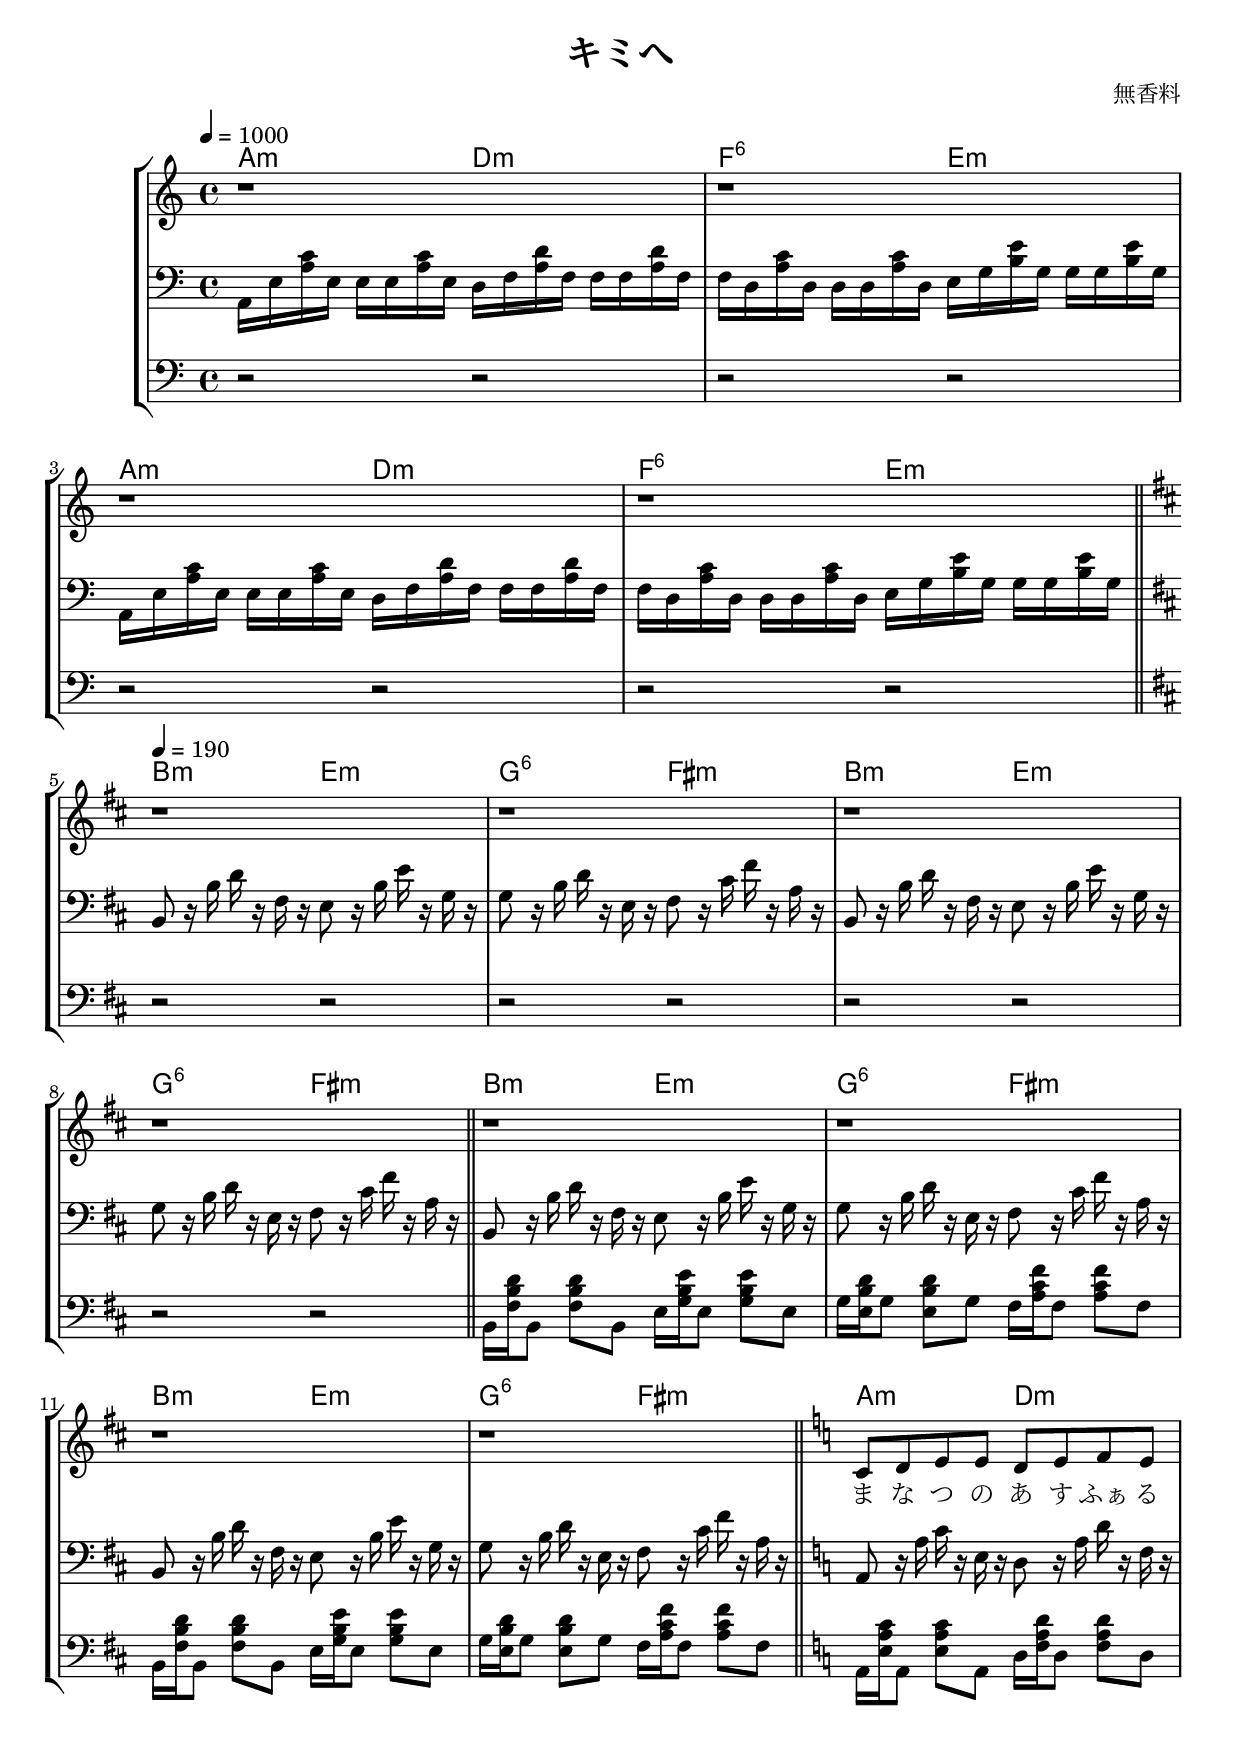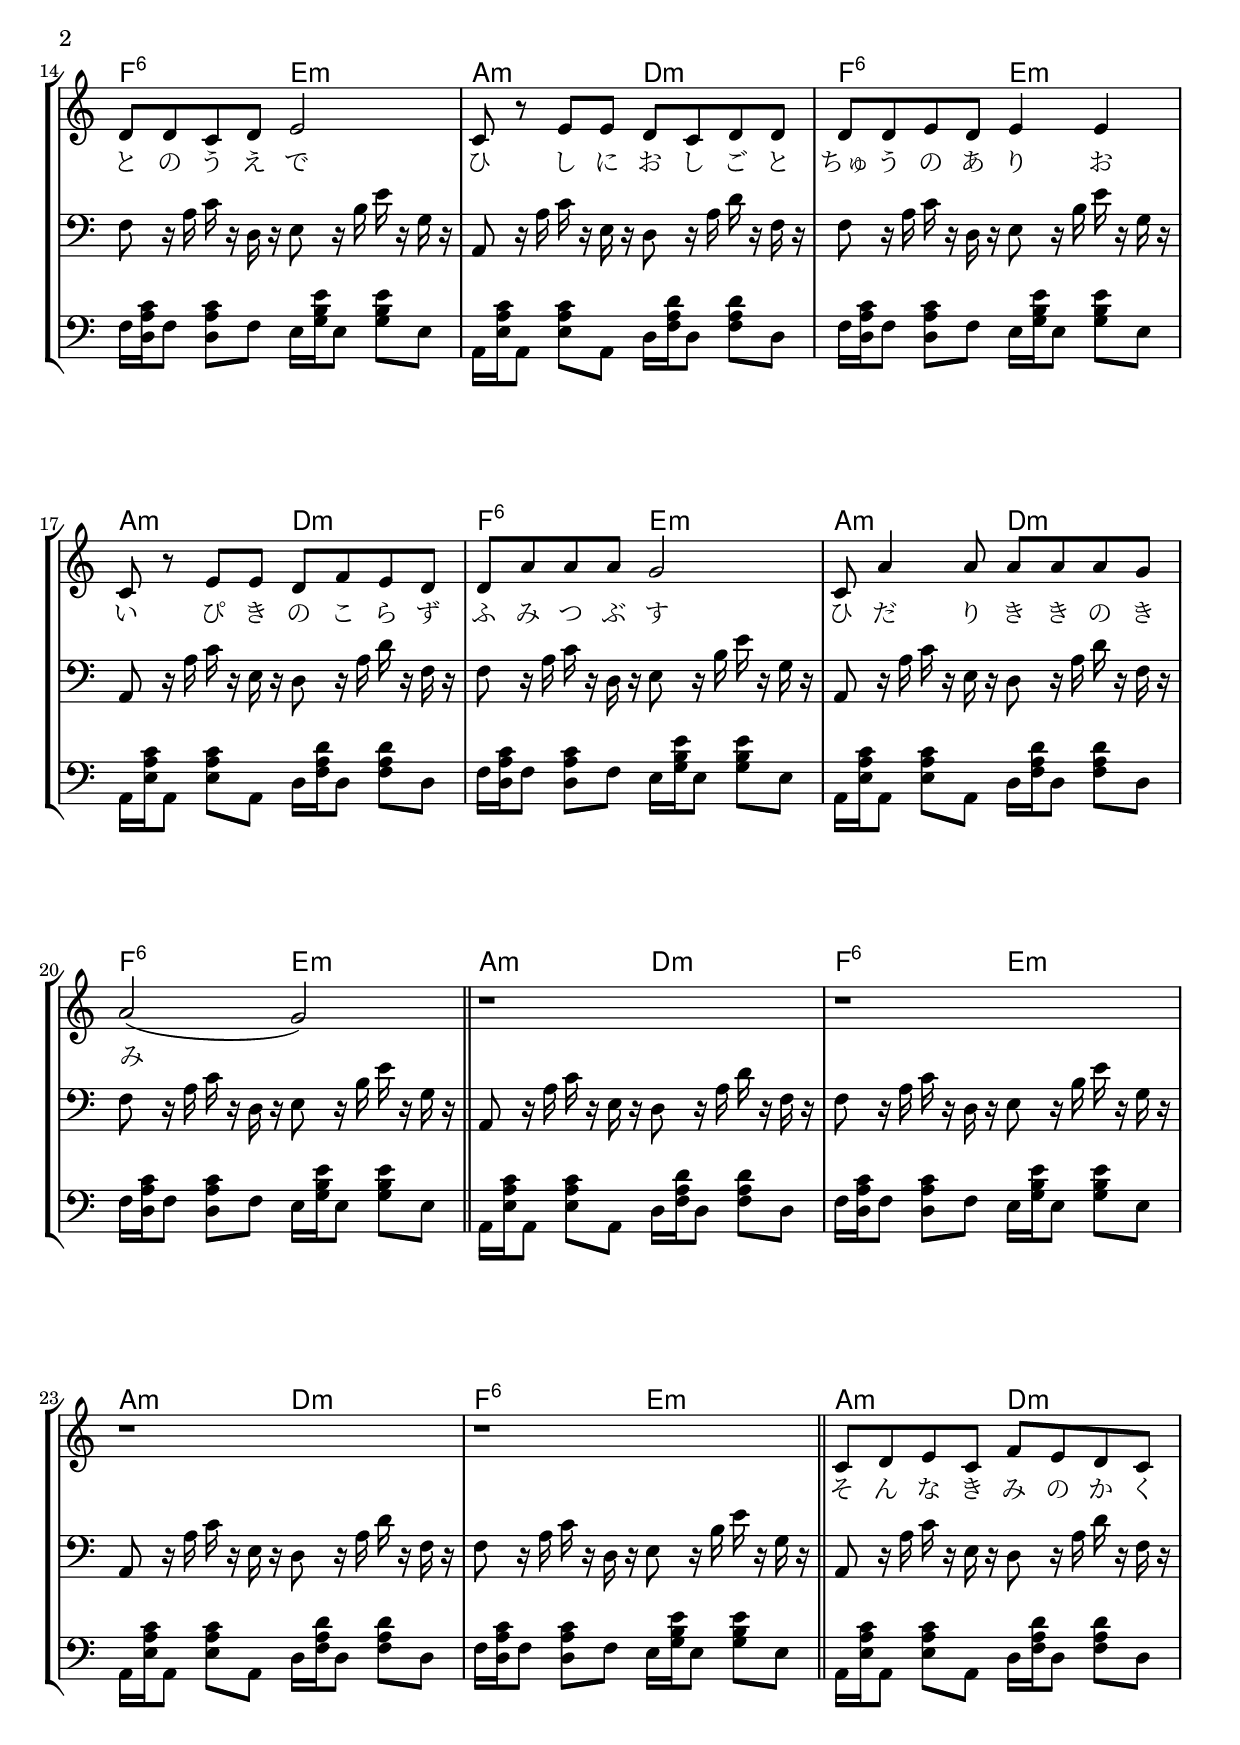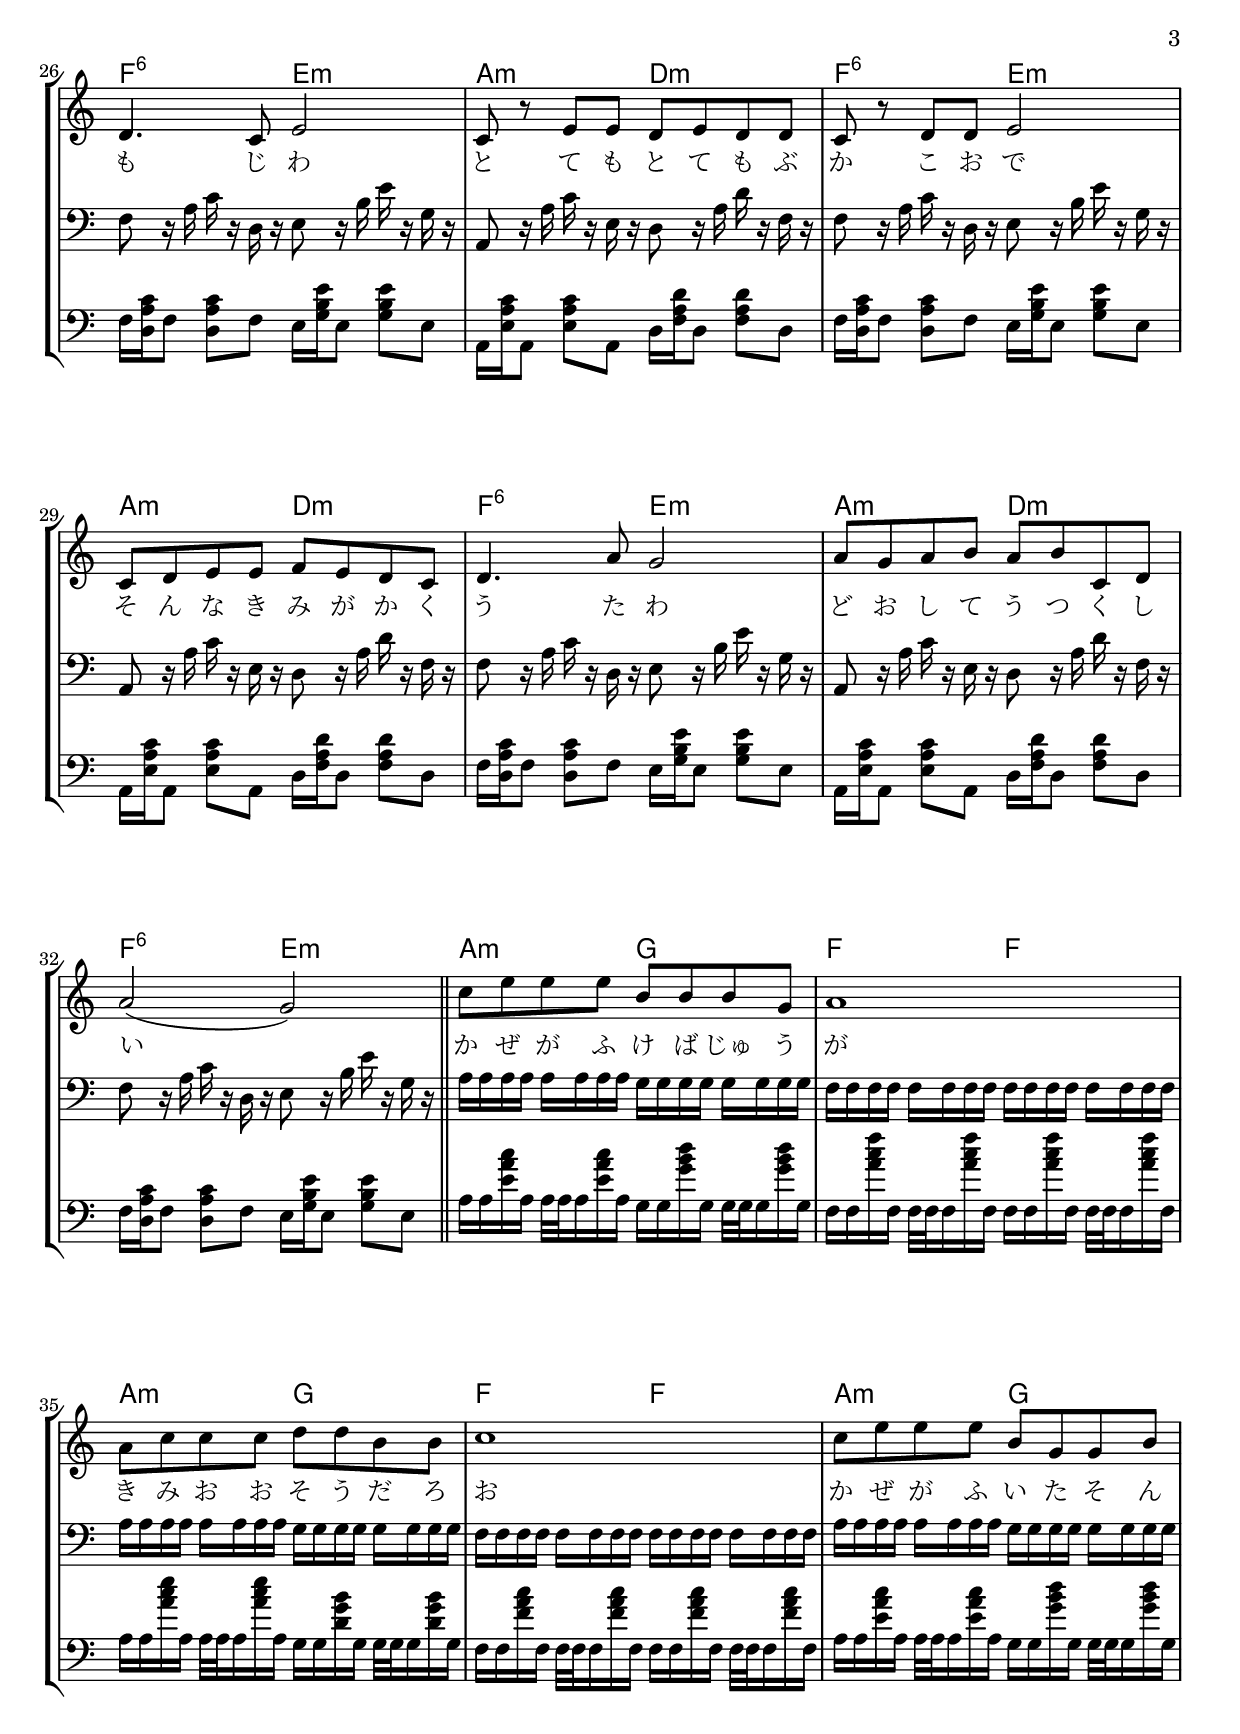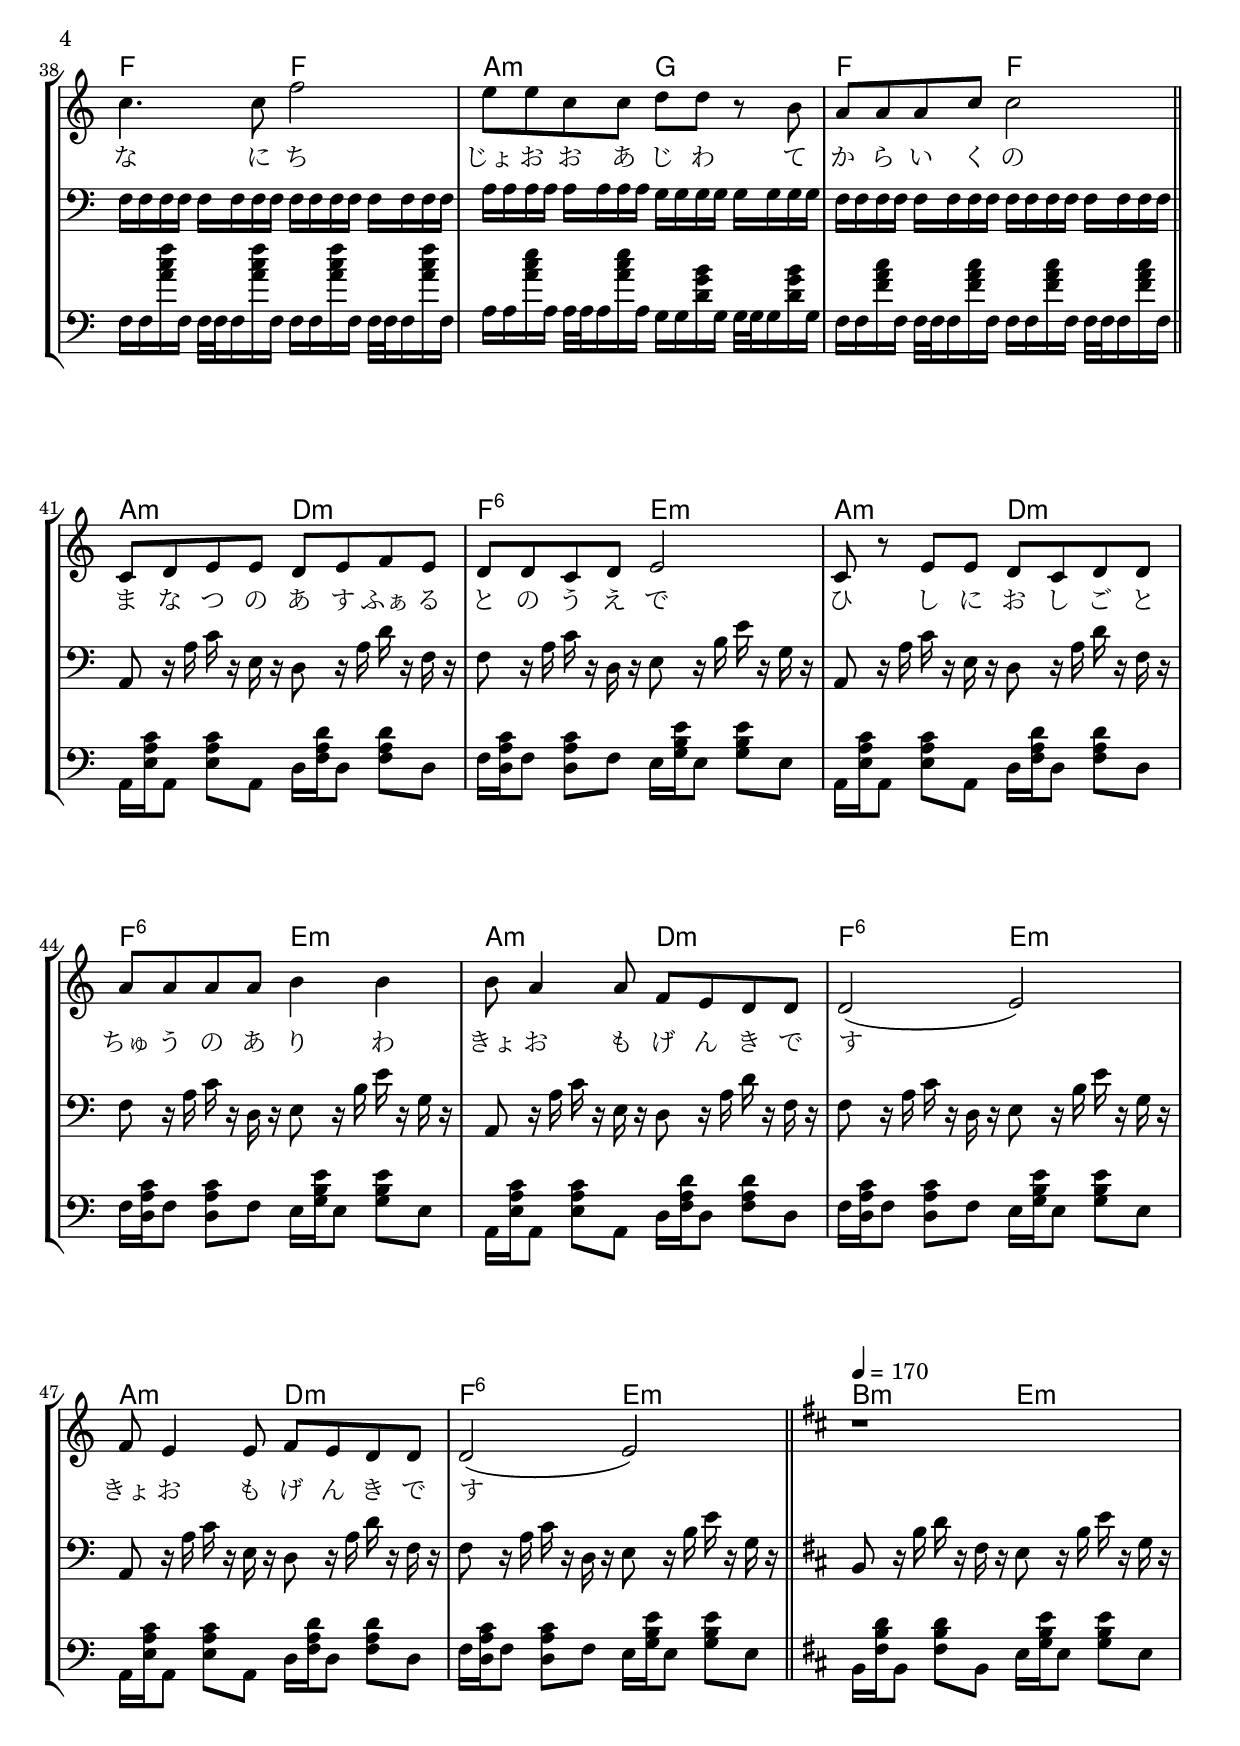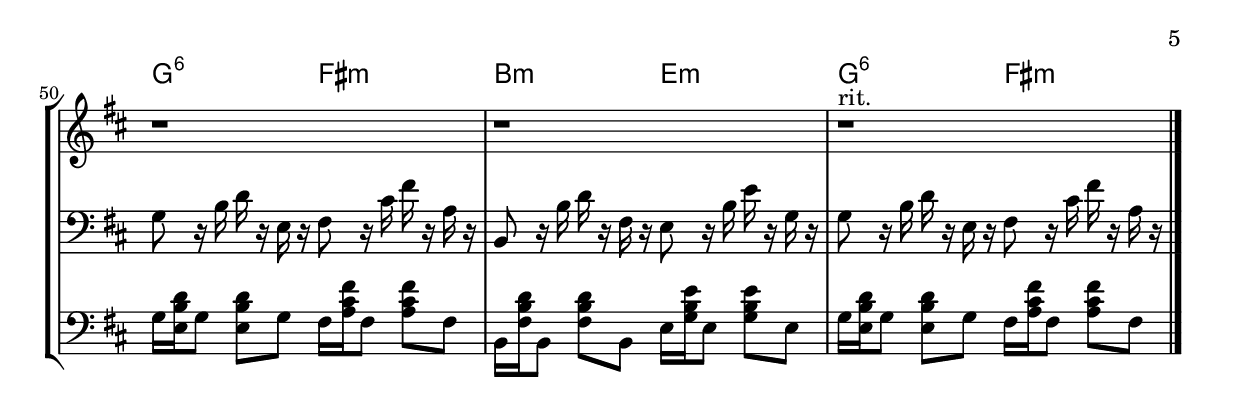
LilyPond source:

\version "2.12.1"

\header {
	title = \markup {キミへ}
	composer = \markup \center-column {無香料}
}

harmony = \chordmode {
	a2:m d:m f:6 e:m a:m d:m f:6 e:m 

	b:m e:m g:6 fis:m b:m e:m g:6 fis:m 

	b:m e:m g:6 fis:m b:m e:m g:6 fis:m 

	a:m d:m f:6 e:m a:m d:m f:6 e:m a:m d:m f:6 e:m a:m d:m f:6 e:m 

	a:m d:m f:6 e:m a:m d:m f:6 e:m 

	a:m d:m f:6 e:m a:m d:m f:6 e:m a:m d:m f:6 e:m a:m d:m f:6 e:m 

	a:m g f f a:m g f f a:m g f f a:m g f f 

	a:m d:m f:6 e:m a:m d:m f:6 e:m a:m d:m f:6 e:m a:m d:m f:6 e:m 

	b:m e:m g:6 fis:m b:m e:m g:6 fis:m 
}

melody = {
	\key c \major
	\tempo 4 = 1000
	r1 | r1 | r1 | r1   
	\key d \major
	\tempo 4 = 190
	r1 | r1 | r1 | r1   
	r1 | r1 | r1 | r1   
	\set Staff.midiInstrument = #"fss0.32"
		\key c \major
 c'8  d'8  e'8  e'8  d'8  e'8  f'8  e'8 
	d'8  d'8  c'8  d'8  e'2 
	c'8  r8  e'8  e'8  d'8  c'8  d'8  d'8 
	d'8  d'8  e'8  d'8  e'4  e'4 
	c'8  r8  e'8  e'8  d'8  f'8  e'8  d'8 
	d'8  a'8  a'8  a'8  g'2 
	c'8  a'4  a'8  a'8  a'8  a'8  g'8 
	a'2  (g'2)
	r1 | r1 | r1 | r1   
	\set Staff.midiInstrument = #"fss0.32"
	 c'8  d'8  e'8  c'8  f'8  e'8  d'8  c'8 
	d'4.  c'8  e'2 
	c'8  r8  e'8  e'8  d'8  e'8  d'8  d'8 
	c'8  r8  d'8  d'8  e'2 
	c'8  d'8  e'8  e'8  f'8  e'8  d'8  c'8 
	d'4.  a'8  g'2 
	a'8  g'8  a'8  b'8  a'8  b'8  c'8  d'8 
	a'2  (g'2)
	\set Staff.midiInstrument = #"fss0.32"
	 c''8  e''8  e''8  e''8  b'8  b'8  b'8  g'8 
	a'1 
	a'8  c''8  c''8  c''8  d''8  d''8  b'8  b'8 
	c''1 
	c''8  e''8  e''8  e''8  b'8  g'8  g'8  b'8 
	c''4.  c''8  f''2 
	e''8  e''8  c''8  c''8  d''8  d''8  r8  b'8 
	a'8  a'8  a'8  c''8  c''2
	\set Staff.midiInstrument = #"fss0.32"
	 c'8  d'8  e'8  e'8  d'8  e'8  f'8  e'8 
	d'8  d'8  c'8  d'8  e'2 
	c'8  r8  e'8  e'8  d'8  c'8  d'8  d'8 
	a'8  a'8  a'8  a'8  b'4  b'4 
	b'8  a'4  a'8  f'8  e'8  d'8  d'8 
	d'2  (e'2) 
	f'8  e'4  e'8  f'8  e'8  d'8  d'8 
	d'2  (e'2)
	\key d \major
	\tempo 4 = 170
	r1 | r1 | r1 | r1^"rit." \bar "|."
}

words = \lyricmode {
	
	
	
	ま  な  つ  の  あ  す  ふぁ  る  と  の  う  え  で  ひ  し  に  お  し  ご  と  ちゅ  う  の  あ  り  お  い  ぴ  き  の  こ  ら  ず  ふ  み  つ  ぶ  す  ひ  だ  り  き  き  の  き  み  
	
	そ  ん  な  き  み  の  か  く  も  じ  わ  と  て  も  と  て  も  ぶ  か  こ  お  で  そ  ん  な  き  み  が  か  く  う  た  わ  ど  お  し  て  う  つ  く  し  い  
	か  ぜ  が  ふ  け  ば  じゅ  う  が  き  み  お  お  そ  う  だ  ろ  お  か  ぜ  が  ふ  い  た  そ  ん  な  に  ち  じょ  お  お  あ  じ  わ  て  か  ら  い  く  の  
	ま  な  つ  の  あ  す  ふぁ  る  と  の  う  え  で  ひ  し  に  お  し  ご  と  ちゅ  う  の  あ  り  わ  きょ  お  も  げ  ん  き  で  す  きょ  お  も  げ  ん  き  で  す  
	
}

tempochange = {
	\tempo 4 = 1000
	r1 | r1 | r1 | r1 \bar "||"
	\tempo 4 = 190
	r1 | r1 | r1 | r1 \bar "||"
	\tempo 4 = 190
	r1 | r1 | r1 | r1 \bar "||"
	\tempo 4 = 190
	r1 | r1 | r1 | r1 | r1 | r1 | r1 | r1 \bar "||"
	\tempo 4 = 190
	r1 | r1 | r1 | r1 \bar "||"
	\tempo 4 = 190
	r1 | r1 | r1 | r1 | r1 | r1 | r1 | r1 \bar "||"
	\tempo 4 = 190
	r1 | r1 | r1 | r1 | r1 | r1 | r1 | r1 \bar "||"
	\tempo 4 = 190
	r1 | r1 | r1 | r1 | r1 | r1 | r1 | r1 \bar "||"
	\tempo 4 = 170
	r1 | r1 | r1 | \tempo 4 = 127 r2 \tempo 4 = 113 r2 \bar "|."
}

mainacc = {
	\clef bass
	\set Staff.midiInstrument = #"Gunshot"
	\key c \major
	\tempo 4 = 1000
	a,16 e <a c'> e e e <a c'> e
	d16 f <a d'> f f f <a d'> f
	f16 d <a c'> d d d <a c'> d
	e16 g <b e'> g g g <b e'> g
	a,16 e <a c'> e e e <a c'> e
	d16 f <a d'> f f f <a d'> f
	f16 d <a c'> d d d <a c'> d
	e16 g <b e'> g g g <b e'> g
	\bar "||"

	\set Staff.midiInstrument = #"Electric Grand"
	\key d \major
	\tempo 4 = 190
	b,8r16b16d'16r16fis16r16
	e8r16b16e'16r16g16r16
	g8r16b16d'16r16e16r16
	fis8r16cis'16fis'16r16a16r16
	b,8r16b16d'16r16fis16r16
	e8r16b16e'16r16g16r16
	g8r16b16d'16r16e16r16
	fis8r16cis'16fis'16r16a16r16
	\bar "||"

	\set Staff.midiInstrument = #"Electric Grand"
	b,8r16b16d'16r16fis16r16
	e8r16b16e'16r16g16r16
	g8r16b16d'16r16e16r16
	fis8r16cis'16fis'16r16a16r16
	b,8r16b16d'16r16fis16r16
	e8r16b16e'16r16g16r16
	g8r16b16d'16r16e16r16
	fis8r16cis'16fis'16r16a16r16
	\bar "||"

	\set Staff.midiInstrument = #"Electric Grand"
	\key c \major
	a,8r16a16c'16r16e16r16
	d8r16a16d'16r16f16r16
	f8r16a16c'16r16d16r16
	e8r16b16e'16r16g16r16
	a,8r16a16c'16r16e16r16
	d8r16a16d'16r16f16r16
	f8r16a16c'16r16d16r16
	e8r16b16e'16r16g16r16
	a,8r16a16c'16r16e16r16
	d8r16a16d'16r16f16r16
	f8r16a16c'16r16d16r16
	e8r16b16e'16r16g16r16
	a,8r16a16c'16r16e16r16
	d8r16a16d'16r16f16r16
	f8r16a16c'16r16d16r16
	e8r16b16e'16r16g16r16
	\bar "||"

	\set Staff.midiInstrument = #"Electric Grand"
	a,8r16a16c'16r16e16r16
	d8r16a16d'16r16f16r16
	f8r16a16c'16r16d16r16
	e8r16b16e'16r16g16r16
	a,8r16a16c'16r16e16r16
	d8r16a16d'16r16f16r16
	f8r16a16c'16r16d16r16
	e8r16b16e'16r16g16r16
	\bar "||"

	\set Staff.midiInstrument = #"Electric Grand"
	a,8r16a16c'16r16e16r16
	d8r16a16d'16r16f16r16
	f8r16a16c'16r16d16r16
	e8r16b16e'16r16g16r16
	a,8r16a16c'16r16e16r16
	d8r16a16d'16r16f16r16
	f8r16a16c'16r16d16r16
	e8r16b16e'16r16g16r16
	a,8r16a16c'16r16e16r16
	d8r16a16d'16r16f16r16
	f8r16a16c'16r16d16r16
	e8r16b16e'16r16g16r16
	a,8r16a16c'16r16e16r16
	d8r16a16d'16r16f16r16
	f8r16a16c'16r16d16r16
	e8r16b16e'16r16g16r16
	\bar "||"

	\set Staff.midiInstrument = #"Rock Organ"
	a16 a16 a16 a16 a16 a16 a16 a16
	g16 g16 g16 g16 g16 g16 g16 g16
	f16 f16 f16 f16 f16 f16 f16 f16
	f16 f16 f16 f16 f16 f16 f16 f16
	a16 a16 a16 a16 a16 a16 a16 a16
	g16 g16 g16 g16 g16 g16 g16 g16
	f16 f16 f16 f16 f16 f16 f16 f16
	f16 f16 f16 f16 f16 f16 f16 f16
	a16 a16 a16 a16 a16 a16 a16 a16
	g16 g16 g16 g16 g16 g16 g16 g16
	f16 f16 f16 f16 f16 f16 f16 f16
	f16 f16 f16 f16 f16 f16 f16 f16
	a16 a16 a16 a16 a16 a16 a16 a16
	g16 g16 g16 g16 g16 g16 g16 g16
	f16 f16 f16 f16 f16 f16 f16 f16
	f16 f16 f16 f16 f16 f16 f16 f16
	\bar "||"

	\set Staff.midiInstrument = #"Electric Grand"
	a,8r16a16c'16r16e16r16
	d8r16a16d'16r16f16r16
	f8r16a16c'16r16d16r16
	e8r16b16e'16r16g16r16
	a,8r16a16c'16r16e16r16
	d8r16a16d'16r16f16r16
	f8r16a16c'16r16d16r16
	e8r16b16e'16r16g16r16
	a,8r16a16c'16r16e16r16
	d8r16a16d'16r16f16r16
	f8r16a16c'16r16d16r16
	e8r16b16e'16r16g16r16
	a,8r16a16c'16r16e16r16
	d8r16a16d'16r16f16r16
	f8r16a16c'16r16d16r16
	e8r16b16e'16r16g16r16
	\bar "||"

	\set Staff.midiInstrument = #"Electric Grand"
	\key d \major
	\tempo 4 = 170
	b,8r16b16d'16r16fis16r16
	e8r16b16e'16r16g16r16
	g8r16b16d'16r16e16r16
	fis8r16cis'16fis'16r16a16r16
	b,8r16b16d'16r16fis16r16
	e8r16b16e'16r16g16r16
	g8r16b16d'16r16e16r16
	fis8r16cis'16fis'16r16a16r16
	\bar "|."
}

subacc = {
	\clef bass
	\set Staff.midiInstrument = #"Acoustic grand"
	\key c \major
	\tempo 4 = 1000
	r2
	r2
	r2
	r2
	r2
	r2
	r2
	r2
	\bar "||"

	\set Staff.midiInstrument = #"Acoustic grand"
	\key d \major
	\tempo 4 = 190
	r2
	r2
	r2
	r2
	r2
	r2
	r2
	r2
	\bar "||"

	\set Staff.midiInstrument = #"Overdriven Guitar"
	b,16 <fis b d'>16 b,8 <fis b d'>8 b,8
	e16 <g b e'>16 e8 <g b e'>8 e8
	g16 <e b d'>16 g8 <e b d'>8 g8
	fis16 <a cis' fis'>16 fis8 <a cis' fis'>8 fis8
	b,16 <fis b d'>16 b,8 <fis b d'>8 b,8
	e16 <g b e'>16 e8 <g b e'>8 e8
	g16 <e b d'>16 g8 <e b d'>8 g8
	fis16 <a cis' fis'>16 fis8 <a cis' fis'>8 fis8
	\bar "||"

	\set Staff.midiInstrument = #"Overdriven Guitar"
	\key c \major
	a,16 <e a c'>16 a,8 <e a c'>8 a,8
	d16 <f a d'>16 d8 <f a d'>8 d8
	f16 <d a c'>16 f8 <d a c'>8 f8
	e16 <g b e'>16 e8 <g b e'>8 e8
	a,16 <e a c'>16 a,8 <e a c'>8 a,8
	d16 <f a d'>16 d8 <f a d'>8 d8
	f16 <d a c'>16 f8 <d a c'>8 f8
	e16 <g b e'>16 e8 <g b e'>8 e8
	a,16 <e a c'>16 a,8 <e a c'>8 a,8
	d16 <f a d'>16 d8 <f a d'>8 d8
	f16 <d a c'>16 f8 <d a c'>8 f8
	e16 <g b e'>16 e8 <g b e'>8 e8
	a,16 <e a c'>16 a,8 <e a c'>8 a,8
	d16 <f a d'>16 d8 <f a d'>8 d8
	f16 <d a c'>16 f8 <d a c'>8 f8
	e16 <g b e'>16 e8 <g b e'>8 e8
	\bar "||"

	\set Staff.midiInstrument = #"Overdriven Guitar"
	a,16 <e a c'>16 a,8 <e a c'>8 a,8
	d16 <f a d'>16 d8 <f a d'>8 d8
	f16 <d a c'>16 f8 <d a c'>8 f8
	e16 <g b e'>16 e8 <g b e'>8 e8
	a,16 <e a c'>16 a,8 <e a c'>8 a,8
	d16 <f a d'>16 d8 <f a d'>8 d8
	f16 <d a c'>16 f8 <d a c'>8 f8
	e16 <g b e'>16 e8 <g b e'>8 e8
	\bar "||"

	\set Staff.midiInstrument = #"Overdriven Guitar"
	a,16 <e a c'>16 a,8 <e a c'>8 a,8
	d16 <f a d'>16 d8 <f a d'>8 d8
	f16 <d a c'>16 f8 <d a c'>8 f8
	e16 <g b e'>16 e8 <g b e'>8 e8
	a,16 <e a c'>16 a,8 <e a c'>8 a,8
	d16 <f a d'>16 d8 <f a d'>8 d8
	f16 <d a c'>16 f8 <d a c'>8 f8
	e16 <g b e'>16 e8 <g b e'>8 e8
	a,16 <e a c'>16 a,8 <e a c'>8 a,8
	d16 <f a d'>16 d8 <f a d'>8 d8
	f16 <d a c'>16 f8 <d a c'>8 f8
	e16 <g b e'>16 e8 <g b e'>8 e8
	a,16 <e a c'>16 a,8 <e a c'>8 a,8
	d16 <f a d'>16 d8 <f a d'>8 d8
	f16 <d a c'>16 f8 <d a c'>8 f8
	e16 <g b e'>16 e8 <g b e'>8 e8
	\bar "||"

	\set Staff.midiInstrument = #"Distorted Guitar"
	a16 a16 <e' a' c''>16 a16   a32 a32 a16 <e' a' c''>16 a16
	g16 g16 <g' b' d''>16 g16   g32 g32 g16 <g' b' d''>16 g16
	f16 f16 <a' c'' f''>16 f16   f32 f32 f16 <a' c'' f''>16 f16
	f16 f16 <a' c'' f''>16 f16   f32 f32 f16 <a' c'' f''>16 f16
	a16 a16 <a' c'' e''>16 a16   a32 a32 a16 <a' c'' e''>16 a16
	g16 g16 <d' g' b'>16 g16   g32 g32 g16 <d' g' b'>16 g16
	f16 f16 <f' a' c''>16 f16   f32 f32 f16 <f' a' c''>16 f16
	f16 f16 <f' a' c''>16 f16   f32 f32 f16 <f' a' c''>16 f16
	a16 a16 <e' a' c''>16 a16   a32 a32 a16 <e' a' c''>16 a16
	g16 g16 <g' b' d''>16 g16   g32 g32 g16 <g' b' d''>16 g16
	f16 f16 <a' c'' f''>16 f16   f32 f32 f16 <a' c'' f''>16 f16
	f16 f16 <a' c'' f''>16 f16   f32 f32 f16 <a' c'' f''>16 f16
	a16 a16 <a' c'' e''>16 a16   a32 a32 a16 <a' c'' e''>16 a16
	g16 g16 <d' g' b'>16 g16   g32 g32 g16 <d' g' b'>16 g16
	f16 f16 <f' a' c''>16 f16   f32 f32 f16 <f' a' c''>16 f16
	f16 f16 <f' a' c''>16 f16   f32 f32 f16 <f' a' c''>16 f16
	\bar "||"

	\set Staff.midiInstrument = #"Overdriven Guitar"
	a,16 <e a c'>16 a,8 <e a c'>8 a,8
	d16 <f a d'>16 d8 <f a d'>8 d8
	f16 <d a c'>16 f8 <d a c'>8 f8
	e16 <g b e'>16 e8 <g b e'>8 e8
	a,16 <e a c'>16 a,8 <e a c'>8 a,8
	d16 <f a d'>16 d8 <f a d'>8 d8
	f16 <d a c'>16 f8 <d a c'>8 f8
	e16 <g b e'>16 e8 <g b e'>8 e8
	a,16 <e a c'>16 a,8 <e a c'>8 a,8
	d16 <f a d'>16 d8 <f a d'>8 d8
	f16 <d a c'>16 f8 <d a c'>8 f8
	e16 <g b e'>16 e8 <g b e'>8 e8
	a,16 <e a c'>16 a,8 <e a c'>8 a,8
	d16 <f a d'>16 d8 <f a d'>8 d8
	f16 <d a c'>16 f8 <d a c'>8 f8
	e16 <g b e'>16 e8 <g b e'>8 e8
	\bar "||"

	\set Staff.midiInstrument = #"Overdriven Guitar"
	\key d \major
	\tempo 4 = 170
	b,16 <fis b d'>16 b,8 <fis b d'>8 b,8
	e16 <g b e'>16 e8 <g b e'>8 e8
	g16 <e b d'>16 g8 <e b d'>8 g8
	fis16 <a cis' fis'>16 fis8 <a cis' fis'>8 fis8
	b,16 <fis b d'>16 b,8 <fis b d'>8 b,8
	e16 <g b e'>16 e8 <g b e'>8 e8
	g16 <e b d'>16 g8 <e b d'>8 g8
	fis16 <a cis' fis'>16 fis8 <a cis' fis'>8 fis8
	\bar "|."
}

percA = {
	\drummode {
	r1 |r1 |r1 |r1 \bar "||"
	r1 |r1 |r1 |r1 \bar "||"
	r8 cymr8 cymr8 cymr8 cymr8 cymr8 cymr8 cymr8  |cymr8 cymr8 cymr8 cymr8 cymr8 cymr8 cymr8 cymr8  |cymr8 cymr8 cymr8 cymr8 cymr8 cymr8 cymr8 cymr8  |cymr8 cymr8 cymr4 cymr8 cymr4.  \bar "||"
	r8 cymr8 cymr8 cymr8 cymr8 cymr8 cymr8 cymr8  |cymr8 cymr8 cymr8 cymr8 cymr8 cymr8 cymr8 cymr8  |cymr8 cymr8 cymr8 cymr8 cymr8 cymr8 cymr8 cymr8  |cymr8 cymr8 cymr8 cymr8 cymr8 cymr8 cymr8 cymr8  |r8 cymr8 cymr8 cymr8 cymr8 cymr8 cymr8 cymr8  |cymr8 cymr8 cymr8 cymr8 cymr8 cymr8 cymr8 cymr8  |cymr8 cymr8 cymr8 cymr8 cymr8 cymr8 cymr8 cymr8  |cymr8 cymr8 cymr4 cymr8 cymr4.  \bar "||"
	r8 cymr8 cymr8 cymr8 cymr8 cymr8 cymr8 cymr8  |cymr8 cymr8 cymr8 cymr8 cymr8 cymr8 cymr8 cymr8  |cymr8 cymr8 cymr8 cymr8 cymr8 cymr8 cymr8 cymr8  |cymr8 cymr8 cymr4 cymr8 cymr4.  \bar "||"
	r4 hh4 hh4 hh4  |hh4 hh4 hh4 hh4  |hh4 hh4 hh4 hh4  |hh4 hh4 hh4 hh4  |r4 hh4 hh4 hh4  |hh4 hh4 hh4 hh4  |hh4 hh4 hh4 hh4  |r1  \bar "||"
	cymc1  |r1  |r1  |r1  |cymc1  |r1  |r1  |r1  \bar "||"
	r8 cymr8 cymr8 cymr8 cymr8 cymr8 cymr8 cymr8  |cymr8 cymr8 cymr8 cymr8 cymr8 cymr8 cymr8 cymr8  |cymr8 cymr8 cymr8 cymr8 cymr8 cymr8 cymr8 cymr8  |cymr8 cymr8 cymr8 cymr8 cymr8 cymr8 cymr8 cymr8  |r8 cymr8 cymr8 cymr8 cymr8 cymr8 cymr8 cymr8  |cymr8 cymr8 cymr8 cymr8 cymr8 cymr8 cymr8 cymr8  |cymr8 cymr8 cymr8 cymr8 cymr8 cymr8 cymr8 cymr8  |cymr8 cymr8 cymr4 cymr8 cymr4.  \bar "||"
	r1 |r1 |r1 |r1 \bar "|."
	}
}

percB = {
	\drummode {
	r1 |r1 |r1 |r1 \bar "||"
	r1 |r1 |r1 |r1 \bar "||"
	r4 sn8 sn4. sn4  |r4 sn8 sn4. sn4  |r4 sn8 sn4. sn4  |r8 sn8 sn4 sn8 sn8 sn16 sn16 sn16 sn16  \bar "||"
	r4 sn8 sn4. sn4  |r4 sn8 sn4. sn4  |r4 sn8 sn4. sn4  |r4 sn8 sn4. sn4  |r4 sn8 sn4. sn4  |r4 sn8 sn4. sn4  |r4 sn8 sn4. sn4  |r8 sn8 sn4 sn8 sn8 sn16 sn16 sn16 sn16  \bar "||"
	r4 sn8 sn4. sn4  |r4 sn8 sn4. sn4  |r4 sn8 sn4. sn4  |r8 sn8 sn4 sn8 sn8 sn16 sn16 sn16 sn16  \bar "||"
	r4 sn8 sn4. sn4  |r4 sn8 sn4. sn4  |r4 sn8 sn4. sn4  |r4 sn8 sn4. sn4  |r4 sn8 sn4. sn4  |r4 sn8 sn4. sn4  |r4 sn8 sn4. sn4  |sn16 sn16 sn16 sn16 sn16 sn16 sn16 sn16 sn16 sn16 sn16 sn16 sn16 sn16 sn16 sn16  \bar "||"
	r8 hho8 hho8 hho8 hho8 hho8 hho8 hho8  |hho8 hho8 hho8 hho8 hho8 hho8 hho8 hho8  |hho8 hho8 hho8 hho8 hho8 hho8 hho8 hho8  |hho8 hho8 hho8 hho8 hho8 hho4.  |r8 hho8 hho8 hho8 hho8 hho8 hho8 hho8  |hho8 hho8 hho8 hho8 hho8 hho8 hho8 hho8  |hho8 hho8 hho8 hho8 hho8 hho8 hho8 hho8  |hho8 hho8 hho8 hho8 hho8 hho4.  \bar "||"
	r4 sn8 sn4. sn4  |r4 sn8 sn4. sn4  |r4 sn8 sn4. sn4  |r4 sn8 sn4. sn4  |r4 sn8 sn4. sn4  |r4 sn8 sn4. sn4  |r4 sn8 sn4. sn4  |r8 sn8 sn4 sn8 sn8 sn16 sn16 sn16 sn16  \bar "||"
	r1 |r1 |r1 |r1 \bar "|."
	}
}

percC = {
	\drummode {
	r1 |r1 |r1 |r1 \bar "||"
	r1 |r1 |r1 |r1 \bar "||"
	bd4 bd4 bd4 bd4  |bd4 bd4 bd8 bd8 bd4  |bd4 bd4 bd4 bd4  |bd4. bd8 bd4 bd8 bd8  \bar "||"
	bd4 bd4 bd4 bd4  |bd4 bd4 bd8 bd8 bd4  |bd4 bd4 bd4 bd4  |bd4 bd4 bd8 bd8 bd4  |bd4 bd4 bd4 bd4  |bd4 bd4 bd8 bd8 bd4  |bd4 bd4 bd4 bd4  |bd4. bd8 bd4 bd8 bd8  \bar "||"
	bd4 bd4 bd4 bd4  |bd4 bd4 bd8 bd8 bd4  |bd4 bd4 bd4 bd4  |bd4. bd8 bd4 bd8 bd8  \bar "||"
	bd4 bd4 bd4 bd4  |bd4 bd4 bd4 bd8 bd8  |bd4 bd4 bd4 bd4  |bd4 bd4 bd4 bd8 bd8  |bd4 bd4 bd4 bd4  |bd4 bd4 bd4 bd8 bd8  |bd4 bd4 bd4 bd4  |bd4 bd4 bd8 bd8 bd8 bd8  \bar "||"
	r1  |r1  |r1  |r2. hh4  |r1  |r1  |r1  |r2. hh4  \bar "||"
	bd4 bd4 bd4 bd4  |bd4 bd4 bd8 bd8 bd4  |bd4 bd4 bd4 bd4  |bd4 bd4 bd8 bd8 bd4  |bd4 bd4 bd4 bd4  |bd4 bd4 bd8 bd8 bd4  |bd4 bd4 bd4 bd4  |bd4. bd8 bd4 bd8 bd8  \bar "||"
	r1 |r1 |r1 |r1 \bar "|."
	}
}

percD = {
	\drummode {
	r1 |r1 |r1 |r1 \bar "||"
	r1 |r1 |r1 |r1 \bar "||"
	cymc1  |r1 |r1 |r1 \bar "||"
	cymc1  |r1 |r1 |r1 |cymc1  |r1 |r1 |r1 \bar "||"
	cymc1  |r1 |r1 |r1 \bar "||"
	r8 hhp4 hhp4 hhp4 hhp8  |r8 hhp4 hhp4 hhp4 hhp8  |r8 hhp4 hhp4 hhp4 hhp8  |r8 hhp4 hhp4 hhp4 hhp8  |r8 hhp4 hhp4 hhp4 hhp8  |r8 hhp4 hhp4 hhp4 hhp8  |r8 hhp4 hhp4 hhp4 hhp8  |r8 hhp4 hhp4 hhp4 hhp8  \bar "||"
	r8 sn4 sn4 sn4 sn8  |r8 sn4 sn4 sn4 sn8  |r8 sn4 sn4 sn4 sn8  |r8 sn4 sn4 sn8. sn16 sn16 sn16  |r8 sn4 sn4 sn4 sn8  |r8 sn4 sn4 sn4 sn8  |r8 sn4 sn4 sn4 sn8  |r8 sn4 sn4 sn8. sn16 sn16 sn16  \bar "||"
	cymc1  |r1 |r1 |r1 |cymc1  |r1 |r1 |r1 \bar "||"
	r1 |r1 |r1 |r1 \bar "|."
	}
}

percE = {
	\drummode {
	r1 |r1 |r1 |r1 \bar "||"
	r1 |r1 |r1 |r1 \bar "||"
	r1 |r1 |r1 |r4 r16 hhp8 hhp2 r16  \bar "||"
	r1 |r1 |r1 |r1 |r1 |r1 |r1 |r4 r16 hhp8 hhp2 r16  \bar "||"
	r1 |r1 |r1 |r4 r16 hhp8 hhp2 r16  \bar "||"
	cymc1  |r1 |r1 |r1 |cymc1  |r1 |r1 |r1 \bar "||"
	bd4 bd16 bd8. bd8. bd8 bd8.  |bd4 bd16 bd8. bd16 bd8 bd8 bd8.  |bd4 bd16 bd8. bd8. bd8 bd8.  |bd4 bd16 bd8. bd16 bd8. bd4  |bd4 bd16 bd8. bd8. bd8 bd8.  |bd4 bd16 bd8. bd16 bd8 bd8 bd8.  |bd4 bd16 bd8. bd8. bd8 bd8.  |bd4 bd16 bd8. bd16 bd8. bd4  \bar "||"
	r1 |r1 |r1 |r1 |r1 |r1 |r1 |r4 r16 hhp8 hhp2 r16  \bar "||"
	r1 |r1 |r1 |r1 \bar "|."
	}
}

percF = {
	\drummode {
	r1 | r1 | r1 | r1 \bar "||"
	r1 | r1 | r1 | r1 \bar "||"
	r1 |r1 |r1 |r4. hh2 r8  \bar "||"
	r1 |r1 |r1 |r1 |r1 |r1 |r1 |r4. hh2 r8  \bar "||"
	r1 |r1 |r1 |r4. hh2 r8  \bar "||"
	r1 | r1 | r1 | r1 | r1 | r1 | r1 | r1 \bar "||"
	r1 | r1 | r1 | r1 | r1 | r1 | r1 | r1 \bar "||"
	r1 |r1 |r1 |r1 |r1 |r1 |r1 |r4. hh2 r8  \bar "||"
	r1 | r1 | r1 | r1 \bar "|."
	}
}

\score {
	<<
		\new StaffGroup <<
			\new ChordNames {\harmony}
			\new Voice = "melody" {\melody}
			\new Lyrics \lyricsto "melody" \words
			\new Staff = "mainacc" {\mainacc}
			\new Staff = "subacc" {\subacc}
		>>
	>>
	\layout { }
}
